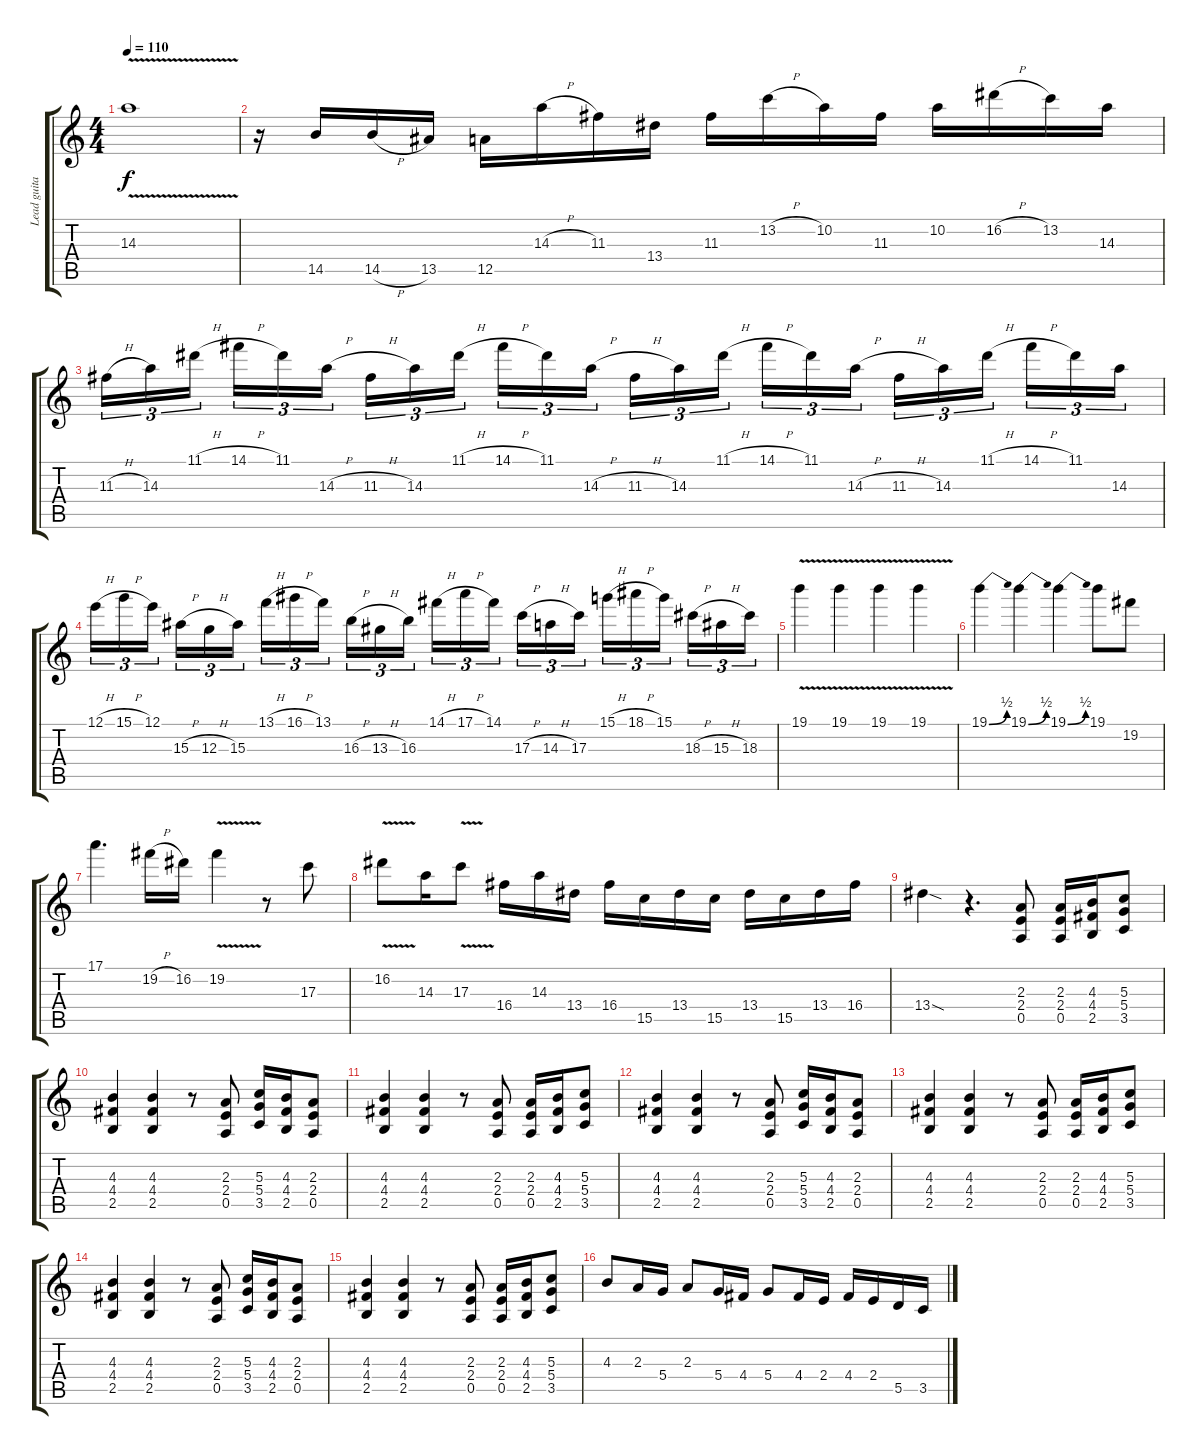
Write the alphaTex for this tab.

\track ("Lead guitar" "Lead guita") {instrument overdrivenguitar}
\staff {score tabs}
\tuning (E4 B3 G3 D3 A2 E2) {hide}
\ts (4 4)
\tempo 110
\clef g2
\ks c
14.3{v}.1{dy f} |
r.16 14.5.16 14.5{h}.16 13.5.16 12.5.16 14.3{h}.16 11.3.16 13.4.16 11.3.16 13.2{h}.16 10.2.16 11.3.16 10.2.16 16.2{h}.16 13.2.16 14.3.16 |
11.3{h}.16{tu (3 2)} 14.3.16{tu (3 2)} 11.1{h}.16{tu (3 2) beam splitsecondary} 14.1{h}.16{tu (3 2)} 11.1.16{tu (3 2)} 14.3{h}.16{tu (3 2)} 11.3{h}.16{tu (3 2)} 14.3.16{tu (3 2)} 11.1{h}.16{tu (3 2) beam splitsecondary} 14.1{h}.16{tu (3 2)} 11.1.16{tu (3 2)} 14.3{h}.16{tu (3 2)} 11.3{h}.16{tu (3 2)} 14.3.16{tu (3 2)} 11.1{h}.16{tu (3 2) beam splitsecondary} 14.1{h}.16{tu (3 2)} 11.1.16{tu (3 2)} 14.3{h}.16{tu (3 2)} 11.3{h}.16{tu (3 2)} 14.3.16{tu (3 2)} 11.1{h}.16{tu (3 2) beam splitsecondary} 14.1{h}.16{tu (3 2)} 11.1.16{tu (3 2)} 14.3.16{tu (3 2)} |
12.1{h}.16{tu (3 2)} 15.1{h}.16{tu (3 2)} 12.1.16{tu (3 2) beam splitsecondary} 15.3{h}.16{tu (3 2)} 12.3{h}.16{tu (3 2)} 15.3.16{tu (3 2)} 13.1{h}.16{tu (3 2)} 16.1{h}.16{tu (3 2)} 13.1.16{tu (3 2) beam splitsecondary} 16.3{h}.16{tu (3 2)} 13.3{h}.16{tu (3 2)} 16.3.16{tu (3 2)} 14.1{h}.16{tu (3 2)} 17.1{h}.16{tu (3 2)} 14.1.16{tu (3 2) beam splitsecondary} 17.3{h}.16{tu (3 2)} 14.3{h}.16{tu (3 2)} 17.3.16{tu (3 2)} 15.1{h}.16{tu (3 2)} 18.1{h}.16{tu (3 2)} 15.1.16{tu (3 2) beam splitsecondary} 18.3{h}.16{tu (3 2)} 15.3{h}.16{tu (3 2)} 18.3.16{tu (3 2)} |
19.1{v}.4 19.1{v}.4 19.1{v}.4 19.1{v}.4 |
19.1{be (bend 0 0 60 2)}.4 19.1{be (bend 0 0 60 2)}.4 19.1{be (bend 0 0 60 2)}.4 19.1.8 19.2.8 |
17.1.4{d} 19.2{h}.16 16.2.16 19.2{v}.4 r.8 17.3.8 |
16.2{v}.8 14.3.16 17.3{v}.8 16.4.16 14.3.16 13.4.16 16.4.16 15.5.16 13.4.16 15.5.16 13.4.16 15.5.16 13.4.16 16.4.16 |
13.4{sod}.4 r.4{d} (2.3 2.4 0.5).8 (2.3 2.4 0.5).16 (4.3 4.4 2.5).16 (5.3 5.4 3.5).8 |
(4.3 4.4 2.5).4 (4.3 4.4 2.5).4 r.8 (2.3 2.4 0.5).8 (5.3 5.4 3.5).16 (4.3 4.4 2.5).16 (2.3 2.4 0.5).8 |
(4.3 4.4 2.5).4 (4.3 4.4 2.5).4 r.8 (2.3 2.4 0.5).8 (2.3 2.4 0.5).16 (4.3 4.4 2.5).16 (5.3 5.4 3.5).8 |
(4.3 4.4 2.5).4 (4.3 4.4 2.5).4 r.8 (2.3 2.4 0.5).8 (5.3 5.4 3.5).16 (4.3 4.4 2.5).16 (2.3 2.4 0.5).8 |
(4.3 4.4 2.5).4 (4.3 4.4 2.5).4 r.8 (2.3 2.4 0.5).8 (2.3 2.4 0.5).16 (4.3 4.4 2.5).16 (5.3 5.4 3.5).8 |
(4.3 4.4 2.5).4 (4.3 4.4 2.5).4 r.8 (2.3 2.4 0.5).8 (5.3 5.4 3.5).16 (4.3 4.4 2.5).16 (2.3 2.4 0.5).8 |
(4.3 4.4 2.5).4 (4.3 4.4 2.5).4 r.8 (2.3 2.4 0.5).8 (2.3 2.4 0.5).16 (4.3 4.4 2.5).16 (5.3 5.4 3.5).8 |
4.3.8 2.3.16 5.4.16 2.3.8 5.4.16 4.4.16 5.4.8 4.4.16 2.4.16 4.4.16 2.4.16 5.5.16 3.5.16
